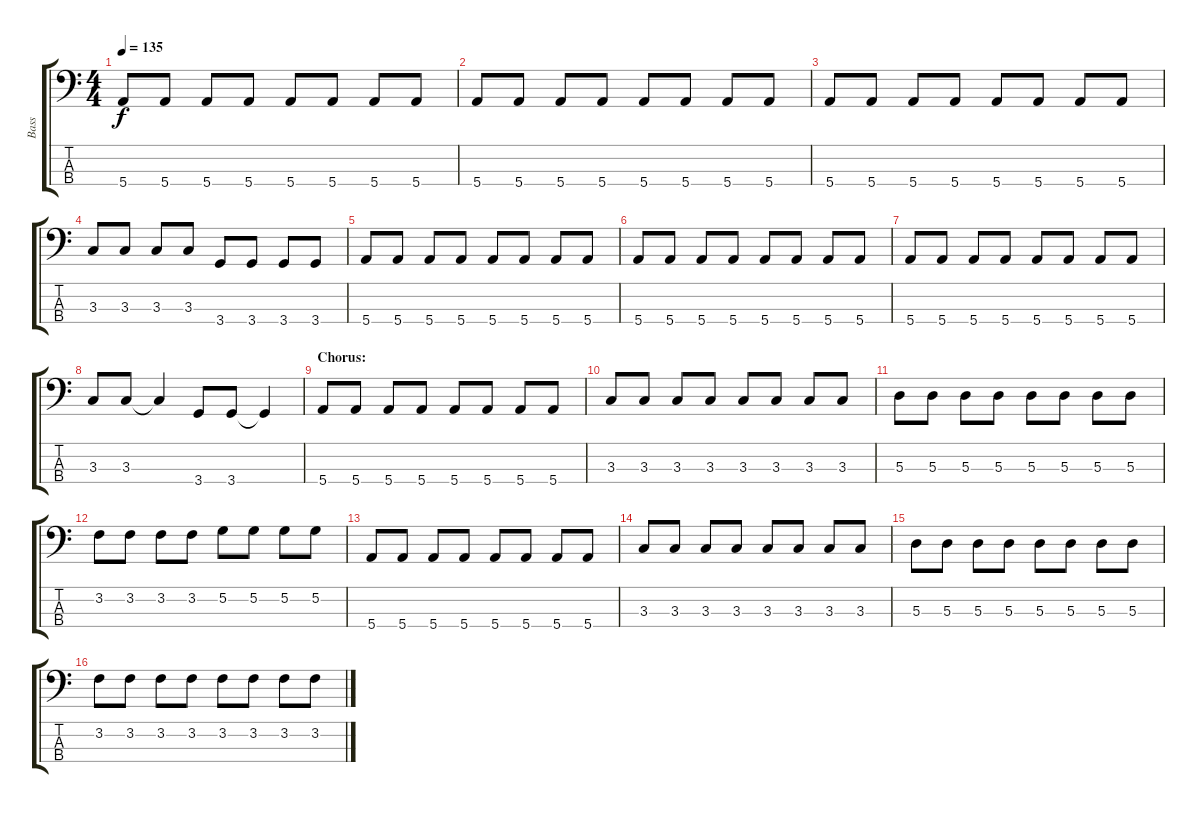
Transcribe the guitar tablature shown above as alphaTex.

\track ("Bass" "Bass") {instrument electricbasspick}
\staff {score tabs}
\tuning (G2 D2 A1 E1) {hide}
\ts (4 4)
\tempo 135
\clef f4
\ks c
5.4.8{dy f} 5.4.8 5.4.8 5.4.8 5.4.8 5.4.8 5.4.8 5.4.8 |
5.4.8 5.4.8 5.4.8 5.4.8 5.4.8 5.4.8 5.4.8 5.4.8 |
5.4.8 5.4.8 5.4.8 5.4.8 5.4.8 5.4.8 5.4.8 5.4.8 |
3.3.8 3.3.8 3.3.8 3.3.8 3.4.8 3.4.8 3.4.8 3.4.8 |
5.4.8 5.4.8 5.4.8 5.4.8 5.4.8 5.4.8 5.4.8 5.4.8 |
5.4.8 5.4.8 5.4.8 5.4.8 5.4.8 5.4.8 5.4.8 5.4.8 |
5.4.8 5.4.8 5.4.8 5.4.8 5.4.8 5.4.8 5.4.8 5.4.8 |
3.3.8 3.3.8 3.3{t}.4 3.4.8 3.4.8 3.4{t}.4 |
\section ("" "Chorus:")
5.4.8 5.4.8 5.4.8 5.4.8 5.4.8 5.4.8 5.4.8 5.4.8 |
3.3.8 3.3.8 3.3.8 3.3.8 3.3.8 3.3.8 3.3.8 3.3.8 |
5.3.8 5.3.8 5.3.8 5.3.8 5.3.8 5.3.8 5.3.8 5.3.8 |
3.2.8 3.2.8 3.2.8 3.2.8 5.2.8 5.2.8 5.2.8 5.2.8 |
5.4.8 5.4.8 5.4.8 5.4.8 5.4.8 5.4.8 5.4.8 5.4.8 |
3.3.8 3.3.8 3.3.8 3.3.8 3.3.8 3.3.8 3.3.8 3.3.8 |
5.3.8 5.3.8 5.3.8 5.3.8 5.3.8 5.3.8 5.3.8 5.3.8 |
3.2.8 3.2.8 3.2.8 3.2.8 3.2.8 3.2.8 3.2.8 3.2.8
